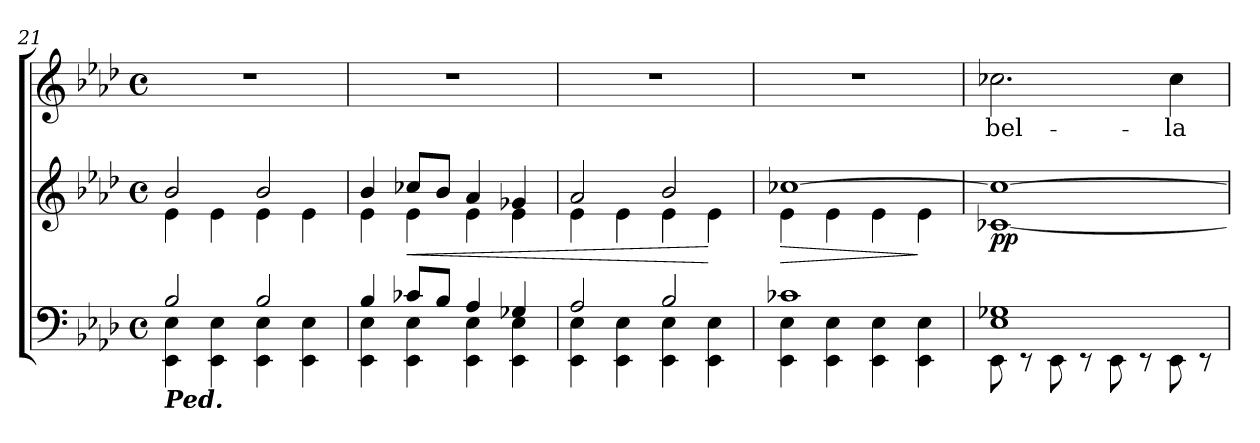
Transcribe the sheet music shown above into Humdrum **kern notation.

**kern	**kern	**dynam	**kern	**text
*part2	*part2	*part2	*part1	*part1
*staff3	*staff2	*staff2/3	*staff1	*staff1
*clefF4	*clefG2	*	*clefG2	*
*	*	*	*ITrd7c12	*
*k[b-e-a-d-]	*k[b-e-a-d-]	*	*k[b-e-a-d-]	*
*A-:	*A-:	*	*A-:	*
*M4/4	*M4/4	*	*M4/4	*
*met(c)	*met(c)	*	*met(c)	*
=21	=21	=21	=21	=21
*^	*^	*	*	*
!LO:TX:b:Bi:t=Ped.	!	!	!	!	!	!
2B-/	4EE-\ 4E-\	2b-/	4e-\	.	1r	.
.	4EE-\ 4E-\	.	4e-\	.	.	.
2B-/	4EE-\ 4E-\	2b-/	4e-\	.	.	.
.	4EE-\ 4E-\	.	4e-\	.	.	.
!!LO:LB:g=z
=22	=22	=22	=22	=22	=22	=22
4B-/	4EE-\ 4E-\	4b-/	4e-\	.	1r	.
!	!	!	!	!LO:HP:b	!	!
8c-X/L	4EE-\ 4E-\	8cc-X/L	4e-\	<	.	.
8B-/J	.	8b-/J	.	.	.	.
4A-/	4EE-\ 4E-\	4a-/	4e-\	.	.	.
4G-X/	4EE-\ 4E-\	4g-X/	4e-\	.	.	.
=23	=23	=23	=23	=23	=23	=23
2A-/	4EE-\ 4E-\	2a-/	4e-\	.	1r	.
.	4EE-\ 4E-\	.	4e-\	.	.	.
2B-/	4EE-\ 4E-\	2b-/	4e-\	.	.	.
.	4EE-\ 4E-\	.	4e-\	[	.	.
=24	=24	=24	=24	=24	=24	=24
!	!	!	!	!LO:HP:b	!	!
1c-X	4EE-\ 4E-\	[>1cc-X	4e-\	>	1r	.
.	4EE-\ 4E-\	.	4e-\	.	.	.
.	4EE-\ 4E-\	.	4e-\	.	.	.
.	4EE-\ 4E-\	.	4e-\	]	.	.
=25	=25	=25	=25	=25	=25	=25
!	!	!	!	!LO:DY:b	!	!LO:LY:b
1E- 1G-X	8EE-\	1cc-_	[<1c-X	pp	2.c-X\	bel-
.	8rEE	.	.	.	.	.
.	8EE-\	.	.	.	.	.
.	8rEE	.	.	.	.	.
.	8EE-\	.	.	.	.	.
.	8rEE	.	.	.	.	.
!	!	!	!	!	!	!LO:LY:b
.	8EE-\	.	.	.	4c-\	-la
.	8rEE	.	.	.	.	.
*v	*v	*	*	*	*	*
*	*v	*v	*	*	*
=	=	=	=	=
*-	*-	*-	*-	*-
